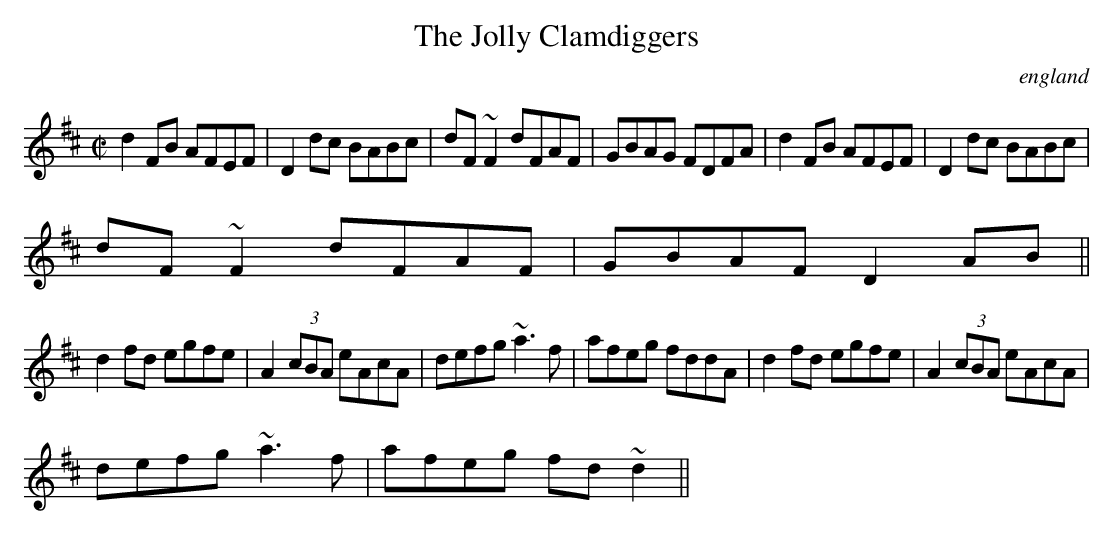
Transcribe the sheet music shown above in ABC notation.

X:1
T:Jolly Clamdiggers, The
O:england
E:7.5
M:C|
K:D
d2 FB AFEF|D2dc BABc|dF~F2 dFAF|GBAG FDFA|d2 FB AFEF|D2dc BABc|
dF~F2 dFAF|GBAF D2 AB||
d2 fd egfe|A2 (3cBA eAcA|defg ~a3 f|afeg fddA|d2 fd egfe|A2 (3cBA eAcA|
defg ~a3 f|afeg fd ~d2||
